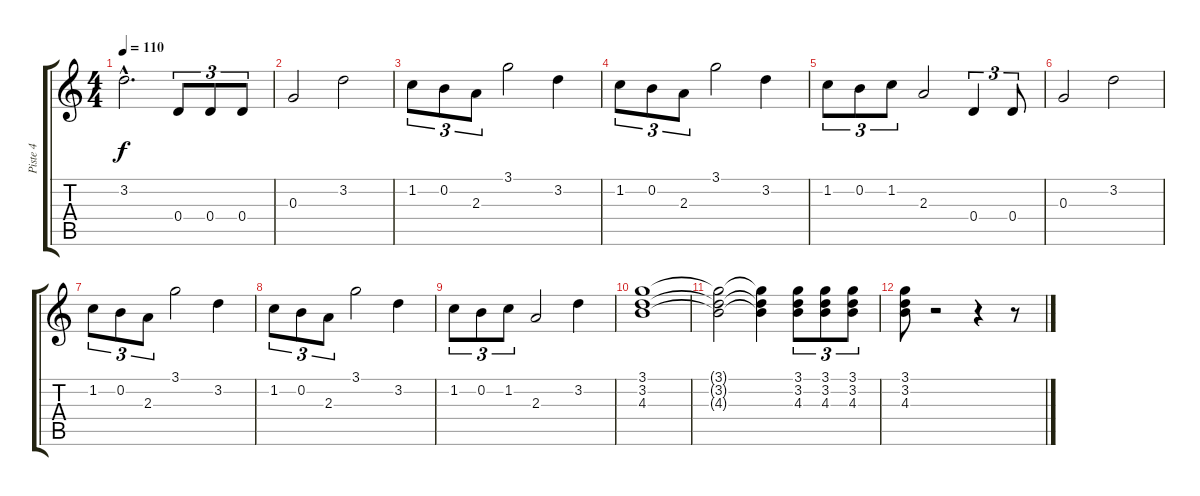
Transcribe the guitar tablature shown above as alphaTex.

\track ("Piste 4" "Piste 4") {instrument distortionguitar}
\staff {score tabs}
\tuning (E4 B3 G3 D3 A2 E2) {hide}
\ts (4 4)
\tempo 110
\clef g2
\ks c
3.2{hac}.2{d dy f} 0.4.8{tu (3 2)} 0.4.8{tu (3 2)} 0.4.8{tu (3 2)} |
0.3.2 3.2.2 |
1.2.8{tu (3 2)} 0.2.8{tu (3 2)} 2.3.8{tu (3 2)} 3.1.2 3.2.4 |
1.2.8{tu (3 2)} 0.2.8{tu (3 2)} 2.3.8{tu (3 2)} 3.1.2 3.2.4 |
1.2.8{tu (3 2)} 0.2.8{tu (3 2)} 1.2.8{tu (3 2)} 2.3.2 0.4.4{tu (3 2)} 0.4.8{tu (3 2)} |
0.3.2 3.2.2 |
1.2.8{tu (3 2)} 0.2.8{tu (3 2)} 2.3.8{tu (3 2)} 3.1.2 3.2.4 |
1.2.8{tu (3 2)} 0.2.8{tu (3 2)} 2.3.8{tu (3 2)} 3.1.2 3.2.4 |
1.2.8{tu (3 2)} 0.2.8{tu (3 2)} 1.2.8{tu (3 2)} 2.3.2 3.2.4 |
(3.1 3.2 4.3).1 |
(3.1{t} 3.2{t} 4.3{t}).2 (3.1{t} 3.2{t} 4.3{t}).4 (3.1 3.2 4.3).8{tu (3 2)} (3.1 3.2 4.3).8{tu (3 2)} (3.1 3.2 4.3).8{tu (3 2)} |
(3.1 3.2 4.3).8 r.2 r.4 r.8
